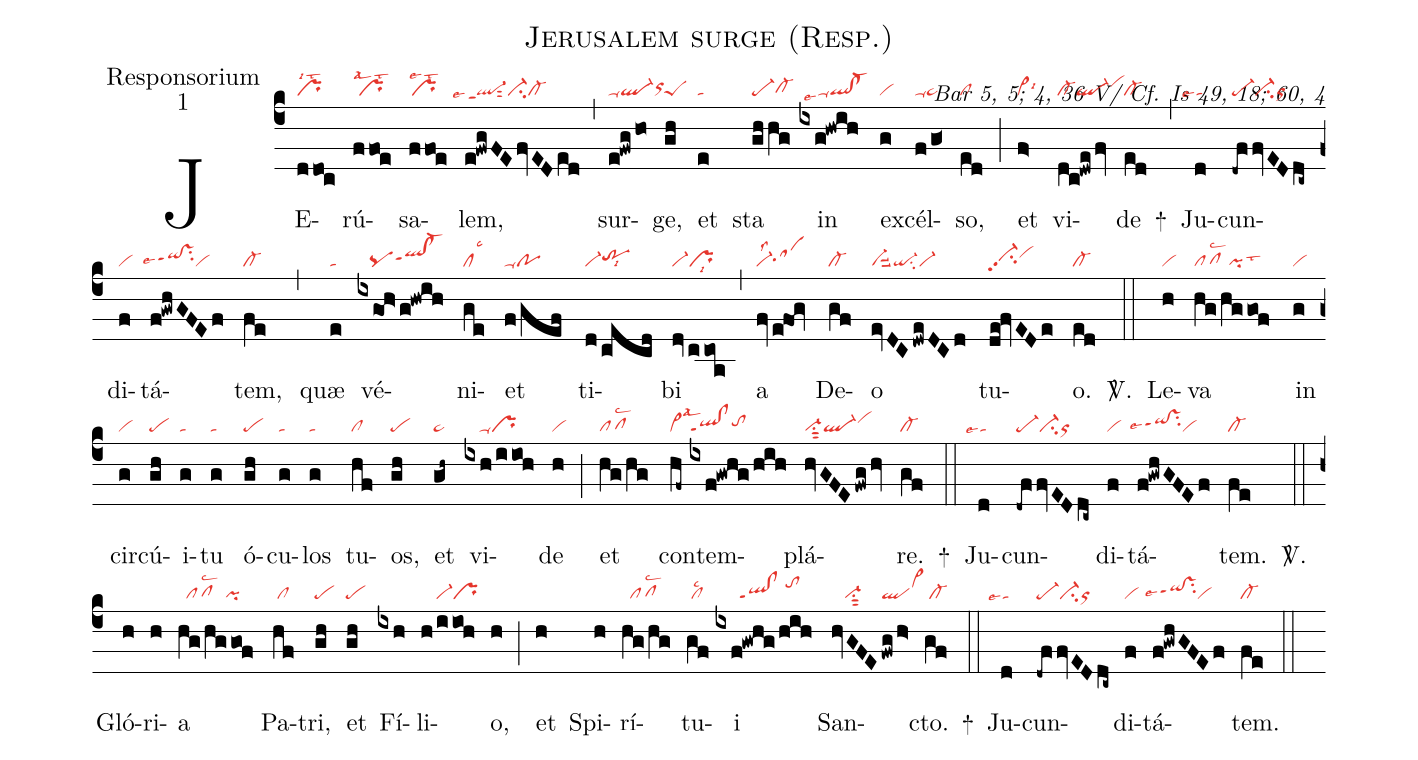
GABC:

name:Jerusalem surge (Resp.);
office-part:Responsorium;
mode:1;
commentary:Bar 5, 5; 4, 36 V/ Cf. Is 49, 18; 60, 4;
nabc-lines:1;
%%
(c4)
JE(ddoc|prlsi2lst2)rú(ffoe|prlsal2lst2)sa(ffoe|prlse2lst2)lem,(e!fwgFEfvEDed|```ql-ppt1sut2lse4ci-cl-) (,)
sur(e!fwg/ho|ta-ql-orhh)ge,(gh|peS) et(e|ta) sta(ghhg|pe-cl-hg) in(ixg!hwih|///``ta-lse7ql!cl-) ex(g|vi)cél(f/g<|ta-ta>)so,(ed|cl) (;)
et(f>|vi>lsi6) vi(dc!dwe/fv|cl-ql-vihi)de(ed|cl-) +(,)
Ju(d|```talse4)cun(-dffvEDdc~|pe-ci-or)di(f|vi)tá(f!gwhGFEf|``qihh!vshhppt1su2lse7vi)tem,(fe|cl-) (,)
quæ(e|ta) vé(ixgoh>/g!hwih|///pqqlhh!cl-hhppt1)ni(ge|cllsc3)et(f/gef|ta-po) ti(d/cecd|vi-trhhlsi8)bi(dv/ccoa|vi-prlsi8) (,)
a(fv/efOg|vi-lss2sahh) De(gf|cl-)o(evDC/dweDCd|vi-suu2qi-su2vi-) tu(de!fvEDe|vi-hhpp2su2vihi)o.(ed|cl-) <sp>V/</sp>.(::)
Le(h|vi)va(hg/hggof|pflsc2pilst3) in(g|vi) cir(g|vi)cú(gh|pe)i(g|ta)tu(g|ta) ó(gh|pe)cu(g|ta)los(g|ta) tu(hf|cl)os,(gh|pe) et(gh~|ta>) vi(ixh/iioh|////ta-pr)de(h|vi) (;)
et(hg/hg|pflsc2) con(hf~|vi>lsal3)tem(ixf!gwhg/hih|ql!clppt1tohh)plá(hvGFE/fwg/hv|vi-su1sut2ql-vihi)re.(gf|cl-) +(::)
Ju(d|```talse4)cun(-dffvEDdc~|pe-ci-or)di(f|vi)tá(f!gwhGFEf|``qihh!vshhppt1su2lse7vi)tem.(fe|cl-) <sp>V/</sp>.(::)
Gló(h)ri(h)a(hg/hggof|//pflsc2/pi) Pa(hf|/cl)tri,(gh|pe) et(gh|pe) Fí(ixh)li(h/iioh|////vi-pr)o,(h) (;)
et(h) Spi(h)rí(hg/hg|//pflsc2)tu(gf|/cllsc2)i(ixf!gwhg/hih|//////ql!clppt1/tohj) San(hvGFE|///vi-su1sut2|fwg/h>|qlvi>hj)cto.(gf|/cl-) +(::)
Ju(d|```talse4)cun(-dffvEDdc~|pe-ci-or)di(f|vi)tá(f!gwhGFEf|``qihh!vshhppt1su2lse7vi)tem.(fe|cl-) (::)
